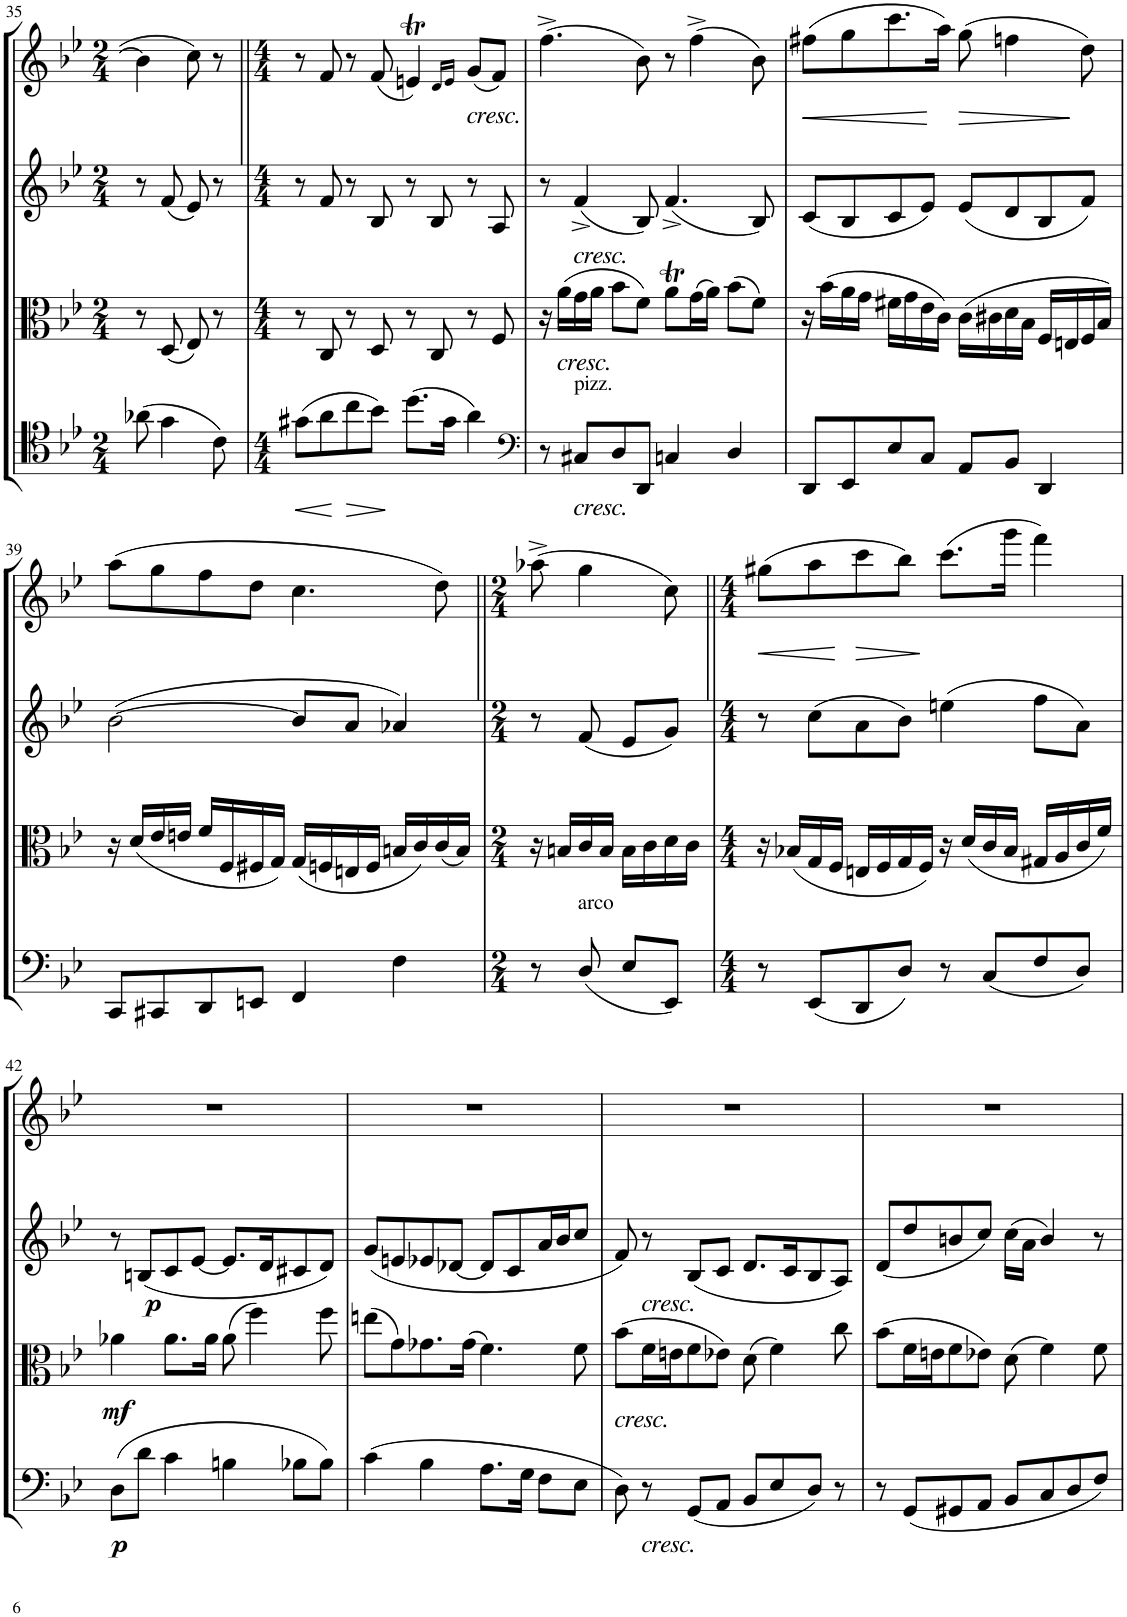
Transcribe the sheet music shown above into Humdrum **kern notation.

**kern	**dynam	**kern	**dynam	**kern	**dynam	**kern	**dynam
*part4	*part4	*part3	*part3	*part2	*part2	*part1	*part1
*staff4	*staff4	*staff3	*staff3	*staff2	*staff2	*staff1	*staff1
*I"Violoncello	*	*I"Viola	*	*I"Violin II	*	*I"Violin I	*
*I'Vc	*	*I'Vla	*	*I'Vln	*	*I'Vln	*
!!LO:PB:g=z
*clefC4	*	*clefC3	*	*clefG2	*	*clefG2	*
*k[b-e-]	*	*k[b-e-]	*	*k[b-e-]	*	*k[b-e-]	*
*M2/4	*	*M2/4	*	*M2/4	*	*M2/4	*
=35	=35	=35	=35	=35	=35	=35	=35
(8a-X\	.	8r	.	8r	.	4b\]	.
4g\	.	(8D/	.	(8f/	.	.	.
.	.	8E-/)	.	8e-/)	.	8cc\	.
8c\)	.	8r	.	8r	.	8r	.
=36||	=36||	=36||	=36||	=36||	=36||	=36||	=36||
*M4/4	*	*M4/4	*	*M4/4	*	*M4/4	*
!	!LO:HP:b	!	!	!	!	!	!
(8g#X\L	<	8r	.	8r	.	8r	.
8a\	.	8C/	.	8f/	.	8f/	.
!	!LO:HP:n=1:b	!	!	!	!	!	!
8cc\	[ >	8r	.	8r	.	8r	.
8b-\J)	.	8D/	.	8B-/	.	(8f/	.
(8.dd\L	]	8r	.	8r	.	4ent/)	.
.	.	8C/	.	8B-/	.	.	.
16g#\Jk	.	.	.	.	.	.	.
.	.	.	.	.	.	16qd/LL	.
.	.	.	.	.	.	16qe/JJ	.
!	!	!	!	!	!	!LO:TX:b:i:t=cresc.	!
4a\)	.	8r	.	8r	.	(8g/L	.
.	.	8F/	.	8A/	.	8f/J)	.
=37	=37	=37	=37	=37	=37	=37	=37
*clefF4	*	*	*	*	*	*	*
8r	.	16r	.	8r	.	(4.ff^\	.
!	!	!LO:TX:b:i:t=cresc.	!	!	!	!	!
.	.	(16a\LL	.	.	.	.	.
!	!	!	!	!LO:TX:b:i:t=cresc.	!	!	!
!LO:TX:a:t=pizz.	!	!	!	!	!	!	!
!LO:TX:b:i:t=cresc.	!	!	!	!	!	!	!
8C#X/L	.	16g\	.	(4f^/	.	.	.
.	.	16a\JJ	.	.	.	.	.
8D/	.	8b-\L	.	.	.	.	.
8DD/J	.	8f\J)	.	8B-/)	.	8b-\)	.
4Cn/	.	8at\L	.	(4.f^/	.	8r	.
.	.	(16g\L	.	.	.	(4ff^\	.
.	.	16a\JJ)	.	.	.	.	.
4D/	.	(8b-\L	.	.	.	.	.
.	.	8f\J)	.	8B-/)	.	8b-\)	.
=38	=38	=38	=38	=38	=38	=38	=38
!	!	!	!	!	!	!	!LO:HP:b
8DD/L	.	16r	.	(8c/L	.	(8ff#X\L	<
.	.	(16b-\LL	.	.	.	.	.
8EE-/	.	16a\	.	8B-/	.	8gg\	.
.	.	16g\JJ	.	.	.	.	.
8E-/	.	16f#X\LL	.	8c/	.	8.ccc\	.
.	.	16g\	.	.	.	.	.
8C/J	.	16e-\	.	8e-/J)	.	.	.
.	.	16c\JJ)	.	.	.	16aa\Jk)	[
!	!	!	!	!	!	!	!LO:HP:b
8AA/L	.	(16c\LL	.	(8e-/L	.	(8gg\	>
.	.	16c#X\	.	.	.	.	.
8BB-/J	.	16d\	.	8d/	.	4ffn\	.
.	.	16B-\JJ	.	.	.	.	.
4DD/	.	16F/LL	.	8B-/	.	.	.
.	.	16En/	.	.	.	.	.
.	.	16F/	.	8f/J)	.	8dd\)	]
.	.	16B-/JJ)	.	.	.	.	.
!!LO:LB:g=z
=39	=39	=39	=39	=39	=39	=39	=39
8CC/L	.	16r	.	([2b-\	.	(8aa\L	.
.	.	(16d/LL	.	.	.	.	.
8CC#X/	.	16e-/	.	.	.	8gg\	.
.	.	16en/JJ	.	.	.	.	.
8DD/	.	16f/LL	.	.	.	8ff\	.
.	.	16F/	.	.	.	.	.
8EEn/J	.	16F#X/	.	.	.	8dd\J	.
.	.	16G/JJ)	.	.	.	.	.
4FF/	.	(16G/LL	.	8b-/L]	.	4.cc\	.
.	.	16Fn/	.	.	.	.	.
.	.	16En/	.	8a/J	.	.	.
.	.	16F/JJ	.	.	.	.	.
4F\	.	16Bn/LL	.	4a-X/)	.	.	.
.	.	16c/)	.	.	.	.	.
.	.	(16c/	.	.	.	8dd\)	.
.	.	16B/JJ)	.	.	.	.	.
=40||	=40||	=40||	=40||	=40||	=40||	=40||	=40||
*M2/4	*	*M2/4	*	*M2/4	*	*M2/4	*
8r	.	16r	.	8r	.	(8aa-X^\	.
.	.	16Bn/LL	.	.	.	.	.
!LO:TX:a:t=arco	!	!	!	!	!	!	!
(8D/	.	16c/	.	(8f/	.	4gg\	.
.	.	16B/JJ	.	.	.	.	.
8E-/L	.	16B\LL	.	8e-/L	.	.	.
.	.	16c\	.	.	.	.	.
8EE-/J)	.	16d\	.	8g/J)	.	8cc\)	.
.	.	16c\JJ	.	.	.	.	.
=41||	=41||	=41||	=41||	=41||	=41||	=41||	=41||
*M4/4	*	*M4/4	*	*M4/4	*	*M4/4	*
!	!	!	!	!	!	!	!LO:HP:b
8r	.	16r	.	8r	.	(8gg#X\L	<
.	.	(16B-X/LL	.	.	.	.	.
(8EE-/L	.	16G/	.	(8cc\L	.	8aa\	.
.	.	16F/JJ	.	.	.	.	.
!	!	!	!	!	!	!	!LO:HP:n=1:b
8DD/	.	16En/LL	.	8a\	.	8ccc\	[ >
.	.	16F/	.	.	.	.	.
8D/J)	.	16G/	.	8b-\J)	.	8bb-\J)	.
.	.	16F/JJ)	.	.	.	.	.
8r	.	16r	.	(4een\	.	(8.ccc\L	]
.	.	(16d/LL	.	.	.	.	.
(8C/L	.	16c/	.	.	.	.	.
.	.	16B-/JJ	.	.	.	16ggg\Jk	.
8F/	.	16G#X/LL	.	8ff\L	.	4fff\)	.
.	.	16A/	.	.	.	.	.
8D/J)	.	16c/	.	8a\J)	.	.	.
.	.	16f/JJ)	.	.	.	.	.
!!LO:LB:g=z
=42	=42	=42	=42	=42	=42	=42	=42
!	!LO:DY:b	!	!LO:DY:b	!	!	!	!
(8D\L	p	4a-X\	mf	8r	.	1r	.
!	!	!	!	!	!LO:DY:b	!	!
8d\J	.	.	.	(8Bn/L	p	.	.
4c\	.	8.a-\L	.	8c/	.	.	.
.	.	.	.	[8e-/J	.	.	.
.	.	16a-\Jk	.	.	.	.	.
4Bn\	.	(8a-\	.	8.e-/L]	.	.	.
.	.	4ff\)	.	.	.	.	.
.	.	.	.	16d/K	.	.	.
8B-X\L	.	.	.	8c#X/	.	.	.
8B-\J)	.	8ff\	.	8d/J)	.	.	.
=43	=43	=43	=43	=43	=43	=43	=43
(4c\	.	(8een\L	.	(8g/L	.	1r	.
.	.	8g\)	.	8en/	.	.	.
4B-\	.	8.g-X\	.	8e-X/	.	.	.
.	.	.	.	[8d-X/J	.	.	.
.	.	(16g-\Jk	.	.	.	.	.
8.A\L	.	4.f\)	.	8d-/L]	.	.	.
.	.	.	.	8c/	.	.	.
16G\Jk	.	.	.	.	.	.	.
8F\L	.	.	.	16a/L	.	.	.
.	.	.	.	16b-/J	.	.	.
8E-\J	.	8f\	.	8cc/J	.	.	.
=44	=44	=44	=44	=44	=44	=44	=44
!	!	!LO:TX:b:i:t=cresc.	!	!	!	!	!
8D\)	.	(8b-\L	.	8f/)	.	1r	.
!	!	!	!	!LO:TX:b:i:t=cresc.	!	!	!
!LO:TX:b:i:t=cresc.	!	!	!	!	!	!	!
8r	.	16f\L	.	8r	.	.	.
.	.	16en\J	.	.	.	.	.
(8GG/L	.	8f\	.	(8B-/L	.	.	.
8AA/J	.	8e-X\J)	.	8c/J	.	.	.
8BB-/L	.	(8d\	.	8.d/L	.	.	.
8E-/	.	4f\)	.	.	.	.	.
.	.	.	.	16c/K	.	.	.
8D/J)	.	.	.	8B-/	.	.	.
8r	.	8cc\	.	8A/J)	.	.	.
=45	=45	=45	=45	=45	=45	=45	=45
8r	.	(8b-\L	.	(8d/L	.	1r	.
(8GG/L	.	16f\L	.	8dd/	.	.	.
.	.	16en\J	.	.	.	.	.
8GG#X/	.	8f\	.	8bn/	.	.	.
8AA/J	.	8e-X\J)	.	8cc/J)	.	.	.
8BB-/L	.	(8d\	.	(16cc\LL	.	.	.
.	.	.	.	16a\JJ	.	.	.
8C/	.	4f\)	.	4b/)	.	.	.
8D/	.	.	.	.	.	.	.
8F/J)	.	8f\	.	8r	.	.	.
=	=	=	=	=	=	=	=
*-	*-	*-	*-	*-	*-	*-	*-
